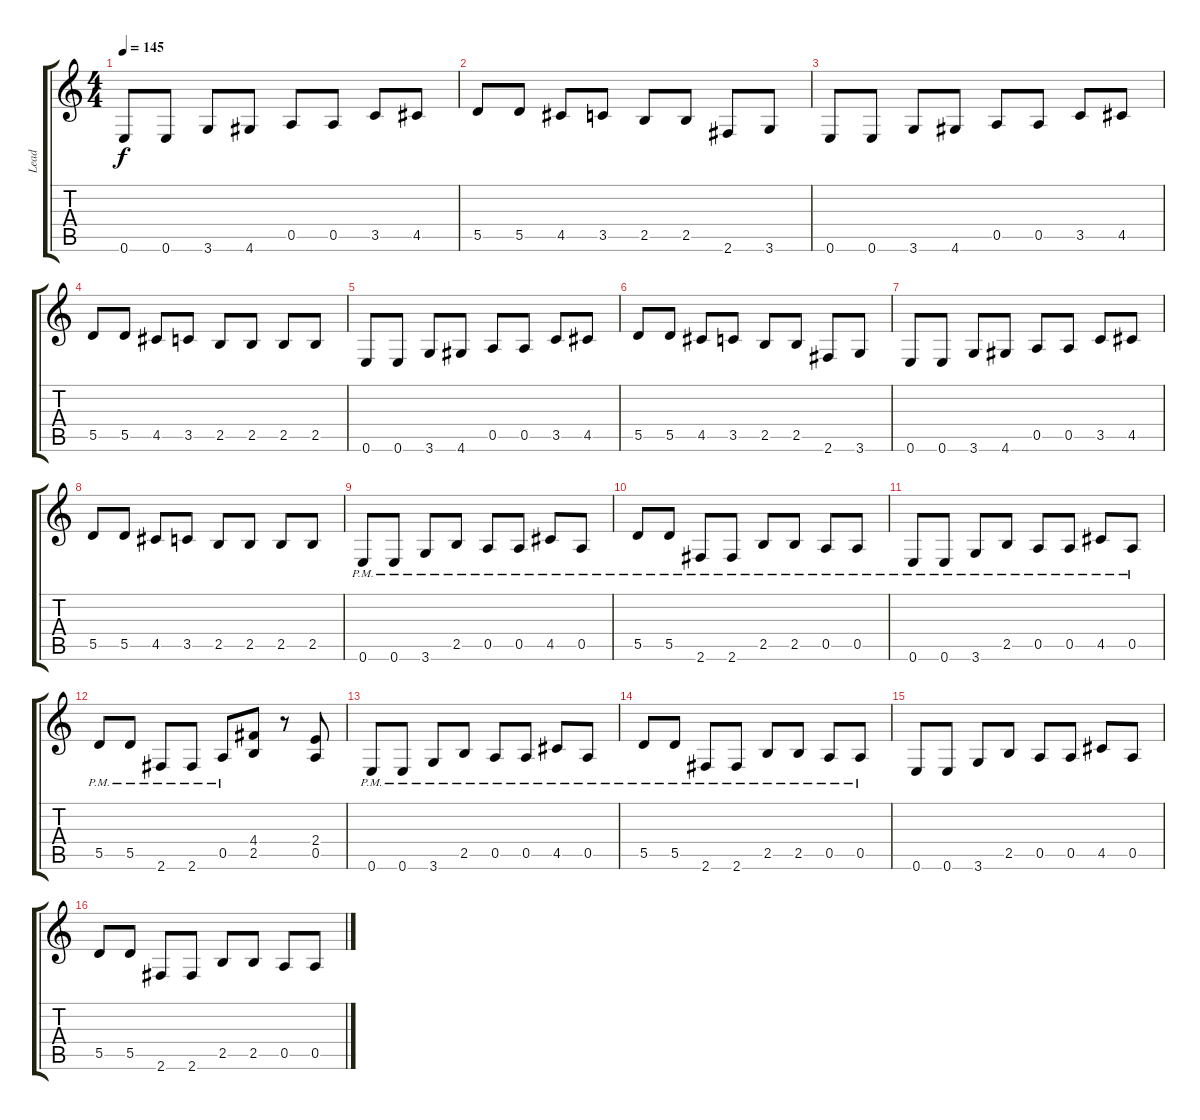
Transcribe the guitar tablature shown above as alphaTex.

\track ("Lead" "Lead") {instrument overdrivenguitar}
\staff {score tabs}
\tuning (E4 B3 G3 D3 A2 E2) {hide}
\ts (4 4)
\tempo 145
\clef g2
\ks c
0.6.8{dy f instrument overdrivenguitar} 0.6.8 3.6.8 4.6.8 0.5.8 0.5.8 3.5.8 4.5.8 |
5.5.8 5.5.8 4.5.8 3.5.8 2.5.8 2.5.8 2.6.8 3.6.8 |
0.6.8 0.6.8 3.6.8 4.6.8 0.5.8 0.5.8 3.5.8 4.5.8 |
5.5.8 5.5.8 4.5.8 3.5.8 2.5.8 2.5.8 2.5.8 2.5.8 |
0.6.8 0.6.8 3.6.8 4.6.8 0.5.8 0.5.8 3.5.8 4.5.8 |
5.5.8 5.5.8 4.5.8 3.5.8 2.5.8 2.5.8 2.6.8 3.6.8 |
0.6.8 0.6.8 3.6.8 4.6.8 0.5.8 0.5.8 3.5.8 4.5.8 |
5.5.8 5.5.8 4.5.8 3.5.8 2.5.8 2.5.8 2.5.8 2.5.8 |
0.6{pm}.8 0.6{pm}.8 3.6{pm}.8 2.5{pm}.8 0.5{pm}.8 0.5{pm}.8 4.5{pm}.8 0.5{pm}.8 |
5.5{pm}.8 5.5{pm}.8 2.6{pm}.8 2.6{pm}.8 2.5{pm}.8 2.5{pm}.8 0.5{pm}.8 0.5{pm}.8 |
0.6{pm}.8 0.6{pm}.8 3.6{pm}.8 2.5{pm}.8 0.5{pm}.8 0.5{pm}.8 4.5{pm}.8 0.5{pm}.8 |
5.5{pm}.8 5.5{pm}.8 2.6{pm}.8 2.6{pm}.8 0.5{pm}.8 (4.4 2.5).8 r.8 (2.4 0.5).8 |
0.6{pm}.8 0.6{pm}.8 3.6{pm}.8 2.5{pm}.8 0.5{pm}.8 0.5{pm}.8 4.5{pm}.8 0.5{pm}.8 |
5.5{pm}.8 5.5{pm}.8 2.6{pm}.8 2.6{pm}.8 2.5{pm}.8 2.5{pm}.8 0.5{pm}.8 0.5{pm}.8 |
0.6.8 0.6.8 3.6.8 2.5.8 0.5.8 0.5.8 4.5.8 0.5.8 |
5.5.8 5.5.8 2.6.8 2.6.8 2.5.8 2.5.8 0.5.8 0.5.8
